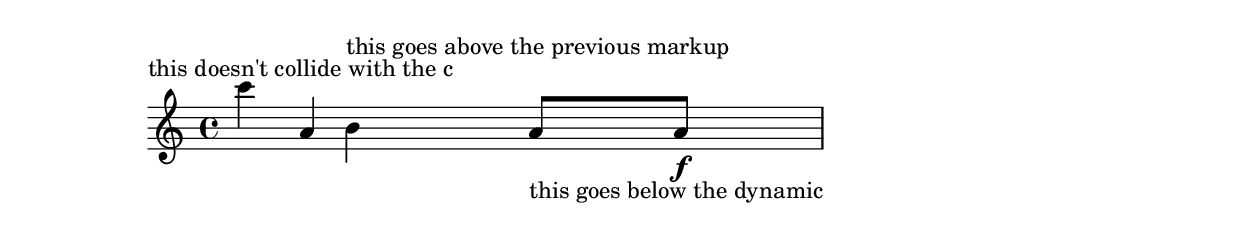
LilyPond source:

\header {
  texidoc = "Grobs that have outside-staff-priority set are positioned
using a skyline algorithm so that they don't collide with other objects."
}

\layout {ragged-right = ##t}

\version "2.11.0"
\relative c''' {
  \override TextScript #'outside-staff-priority = #2
  \override DynamicLineSpanner #'outside-staff-priority = #1
  c
  \once \override TextScript #'self-alignment-X = #CENTER
  a,^"this doesn't collide with the c"
  b^"this goes above the previous markup"
  a8_"this goes below the dynamic"
  a\f
}
